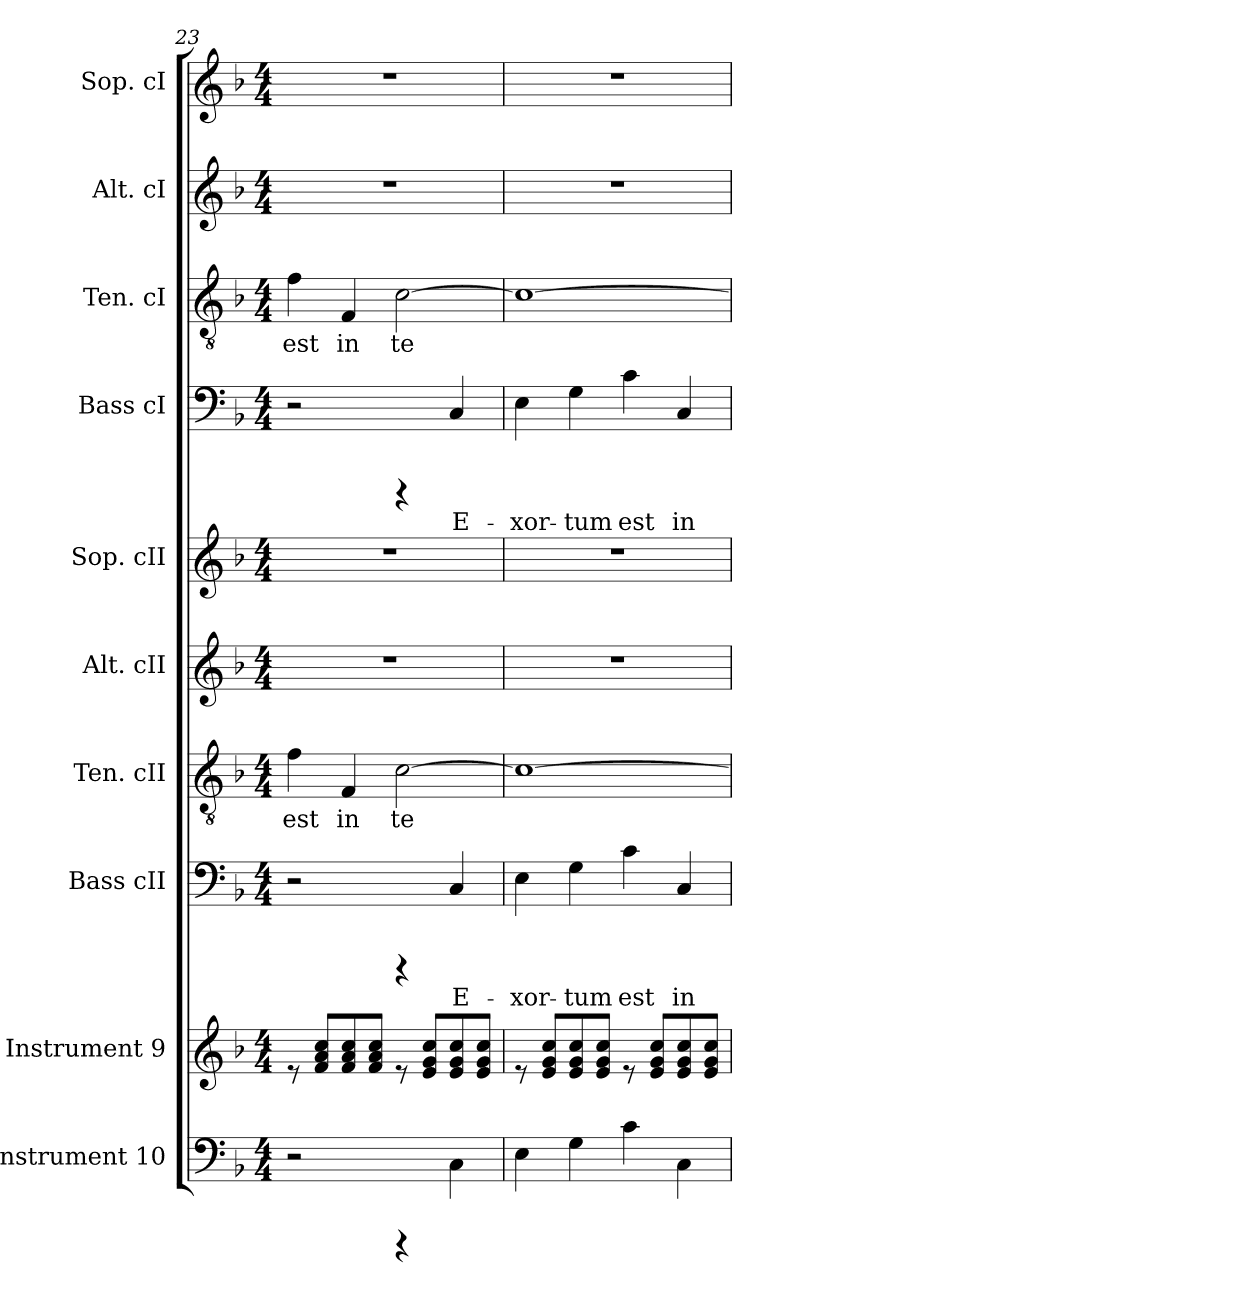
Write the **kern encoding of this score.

**kern	**kern	**kern	**text	**kern	**text	**kern	**kern	**kern	**text	**kern	**text	**kern	**kern
*part10	*part9	*part8	*part8	*part7	*part7	*part6	*part5	*part4	*part4	*part3	*part3	*part2	*part1
*staff10	*staff9	*staff8	*staff8	*staff7	*staff7	*staff6	*staff5	*staff4	*staff4	*staff3	*staff3	*staff2	*staff1
*I"Instrument 10	*I"Instrument 9	*I"Bass cII	*	*I"Ten. cII	*	*I"Alt. cII	*I"Sop. cII	*I"Bass cI	*	*I"Ten. cI	*	*I"Alt. cI	*I"Sop. cI
*	*	*I'Bass cII	*	*I'Ten. cII	*	*I'Alt. cII	*I'Sop. cII	*I'Bass cI	*	*I'Ten. cI	*	*I'Alt. cI	*I'Sop. cI
*clefF4	*clefG2	*clefF4	*	*clefGv2	*	*clefG2	*clefG2	*clefF4	*	*clefGv2	*	*clefG2	*clefG2
*k[b-]	*k[b-]	*k[b-]	*	*k[b-]	*	*k[b-]	*k[b-]	*k[b-]	*	*k[b-]	*	*k[b-]	*k[b-]
*F:	*F:	*F:	*	*F:	*	*F:	*F:	*F:	*	*F:	*	*F:	*F:
*M4/4	*M4/4	*M4/4	*	*M4/4	*	*M4/4	*M4/4	*M4/4	*	*M4/4	*	*M4/4	*M4/4
=23	=23	=23	=23	=23	=23	=23	=23	=23	=23	=23	=23	=23	=23
!	!	!	!	!	!LO:LY:b:rj	!	!	!	!	!	!LO:LY:b:rj	!	!
2r	8rd	2r	.	4f\	est	1r	1r	2r	.	4f\	est	1r	1r
.	8cc/ 8f/ 8a/L	.	.	.	.	.	.	.	.	.	.	.	.
!	!	!	!	!	!LO:LY:b:rj	!	!	!	!	!	!LO:LY:b:rj	!	!
.	8cc/ 8a/ 8f/	.	.	4F/	in	.	.	.	.	4F/	in	.	.
.	8cc/ 8a/ 8f/J	.	.	.	.	.	.	.	.	.	.	.	.
!	!	!	!	!	!LO:LY:b:rj	!	!	!	!	!	!LO:LY:b:rj	!	!
4rAAAA	8rd	4rAAAA	.	[>2c\	te-	.	.	4rAAAA	.	[>2c\	te-	.	.
.	8cc/ 8e/ 8g/L	.	.	.	.	.	.	.	.	.	.	.	.
!	!	!	!LO:LY:b:rj	!	!	!	!	!	!LO:LY:b:rj	!	!	!	!
4C\	8cc/ 8g/ 8e/	4C/	E-	.	.	.	.	4C/	E-	.	.	.	.
.	8cc/ 8g/ 8e/J	.	.	.	.	.	.	.	.	.	.	.	.
=24	=24	=24	=24	=24	=24	=24	=24	=24	=24	=24	=24	=24	=24
!	!	!	!LO:LY:b:rj	!	!LO:LY:b:rj	!	!	!	!LO:LY:b:rj	!	!LO:LY:b:rj	!	!
4E\	8rd	4E\	-xor-	1c_>	--	1r	1r	4E\	-xor-	1c_>	--	1r	1r
.	8cc/ 8g/ 8e/L	.	.	.	.	.	.	.	.	.	.	.	.
!	!	!	!LO:LY:b:rj	!	!	!	!	!	!LO:LY:b:rj	!	!	!	!
4G\	8cc/ 8g/ 8e/	4G\	-tum	.	.	.	.	4G\	-tum	.	.	.	.
.	8cc/ 8g/ 8e/J	.	.	.	.	.	.	.	.	.	.	.	.
!	!	!	!LO:LY:b:rj	!	!	!	!	!	!LO:LY:b:rj	!	!	!	!
4c\	8rd	4c\	est	.	.	.	.	4c\	est	.	.	.	.
.	8cc/ 8e/ 8g/L	.	.	.	.	.	.	.	.	.	.	.	.
!	!	!	!LO:LY:b:rj	!	!	!	!	!	!LO:LY:b:rj	!	!	!	!
4C\	8cc/ 8g/ 8e/	4C/	in	.	.	.	.	4C/	in	.	.	.	.
.	8cc/ 8g/ 8e/J	.	.	.	.	.	.	.	.	.	.	.	.
=	=	=	=	=	=	=	=	=	=	=	=	=	=
*-	*-	*-	*-	*-	*-	*-	*-	*-	*-	*-	*-	*-	*-
